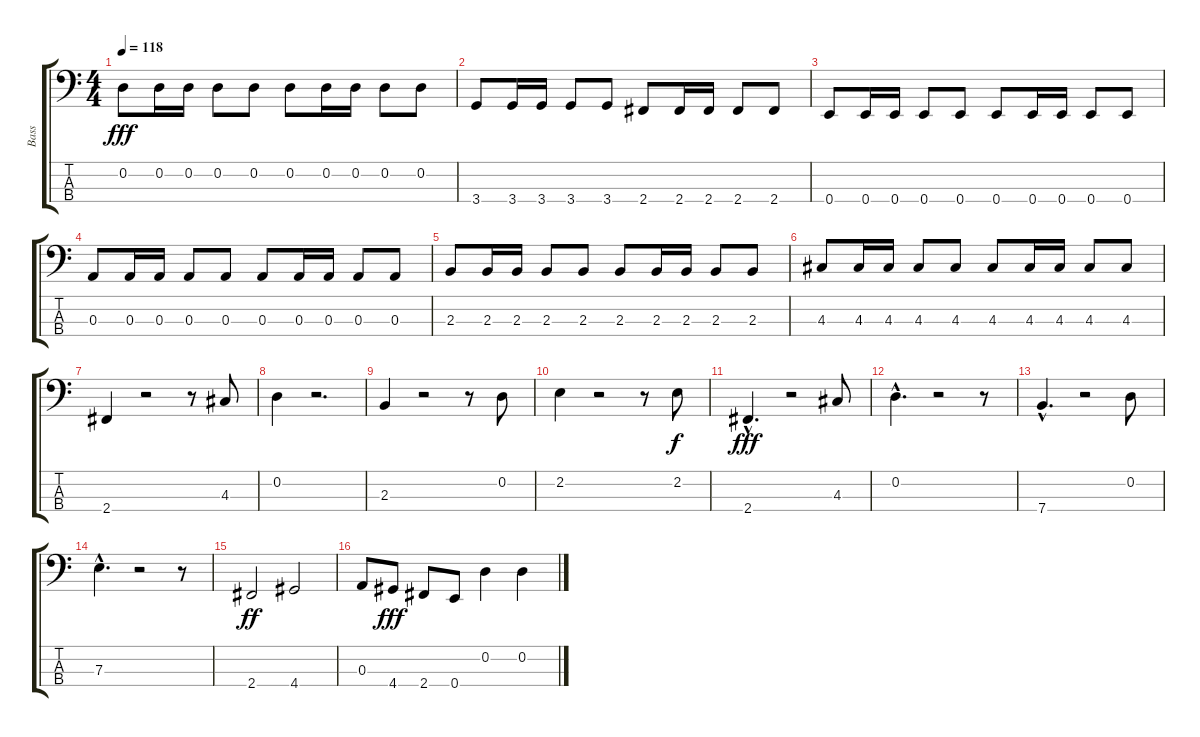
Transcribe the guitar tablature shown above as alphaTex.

\track ("Bass" "Bass") {instrument electricbassfinger}
\staff {score tabs}
\tuning (G2 D2 A1 E1) {hide}
\ts (4 4)
\tempo 118
\clef f4
\ks c
0.2.8{dy fff} 0.2.16 0.2.16 0.2.8 0.2.8 0.2.8 0.2.16 0.2.16 0.2.8 0.2.8 |
3.4.8 3.4.16 3.4.16 3.4.8 3.4.8 2.4.8 2.4.16 2.4.16 2.4.8 2.4.8 |
0.4.8 0.4.16 0.4.16 0.4.8 0.4.8 0.4.8 0.4.16 0.4.16 0.4.8 0.4.8 |
0.3.8 0.3.16 0.3.16 0.3.8 0.3.8 0.3.8 0.3.16 0.3.16 0.3.8 0.3.8 |
2.3.8 2.3.16 2.3.16 2.3.8 2.3.8 2.3.8 2.3.16 2.3.16 2.3.8 2.3.8 |
4.3.8 4.3.16 4.3.16 4.3.8 4.3.8 4.3.8 4.3.16 4.3.16 4.3.8 4.3.8 |
2.4.4 r.2 r.8 4.3.8 |
0.2.4 r.2{d} |
2.3.4 r.2 r.8 0.2.8 |
2.2.4 r.2 r.8 2.2.8{dy f} |
2.4{hac}.4{d dy fff} r.2 4.3.8 |
0.2{hac}.4{d} r.2 r.8 |
7.4{hac}.4{d} r.2 0.2.8 |
7.3{hac}.4{d} r.2 r.8 |
2.4.2{dy ff} 4.4.2 |
0.3.8 4.4.8{dy fff} 2.4.8 0.4.8 0.2.4 0.2.4
